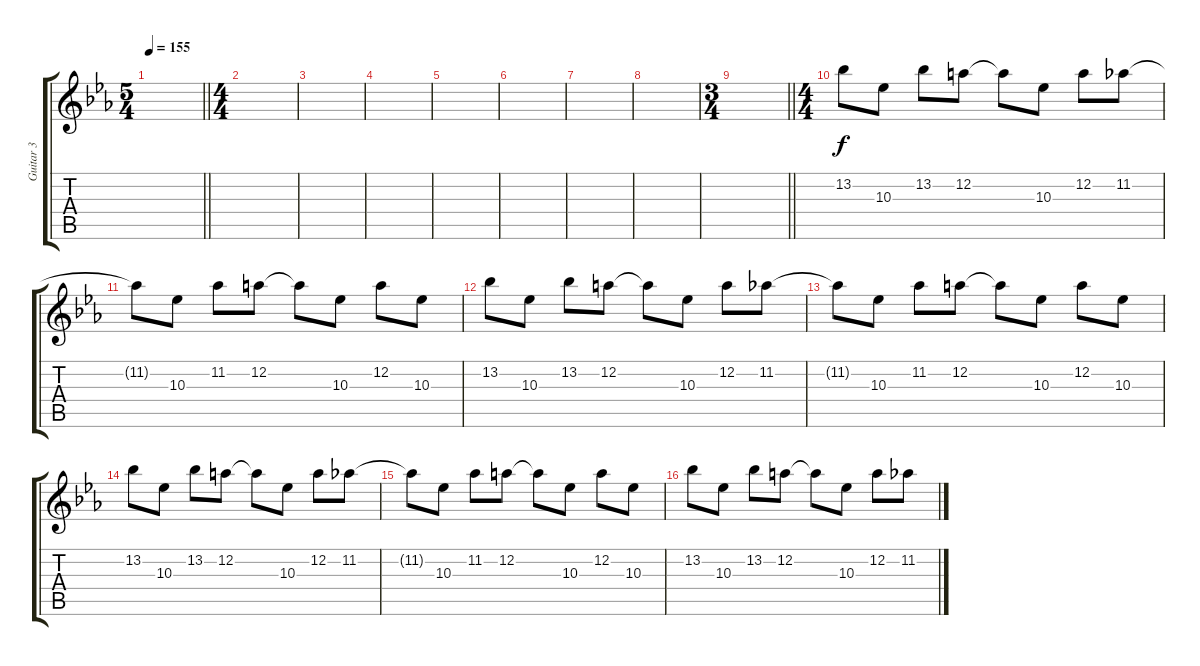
\track ("Guitar 3" "Guitar 3") {instrument distortionguitar}
\staff {score tabs}
\tuning (D4 A3 F3 C3 G2 C2) {hide}
\ts (5 4)
\tempo 155
\clef g2
\barLineRight lightlight
\ks cminor
|
\ts (4 4)
|
|
|
|
|
|
|
\ts (3 4)
\barLineRight lightlight
|
\ts (4 4)
13.2.8 10.3.8 13.2.8 12.2.8 12.2{t}.8 10.3.8 12.2.8 11.2.8 |
11.2{t}.8 10.3.8 11.2.8 12.2.8 12.2{t}.8 10.3.8 12.2.8 10.3.8 |
13.2.8 10.3.8 13.2.8 12.2.8 12.2{t}.8 10.3.8 12.2.8 11.2.8 |
11.2{t}.8 10.3.8 11.2.8 12.2.8 12.2{t}.8 10.3.8 12.2.8 10.3.8 |
13.2.8 10.3.8 13.2.8 12.2.8 12.2{t}.8 10.3.8 12.2.8 11.2.8 |
11.2{t}.8 10.3.8 11.2.8 12.2.8 12.2{t}.8 10.3.8 12.2.8 10.3.8 |
13.2.8 10.3.8 13.2.8 12.2.8 12.2{t}.8 10.3.8 12.2.8 11.2.8
